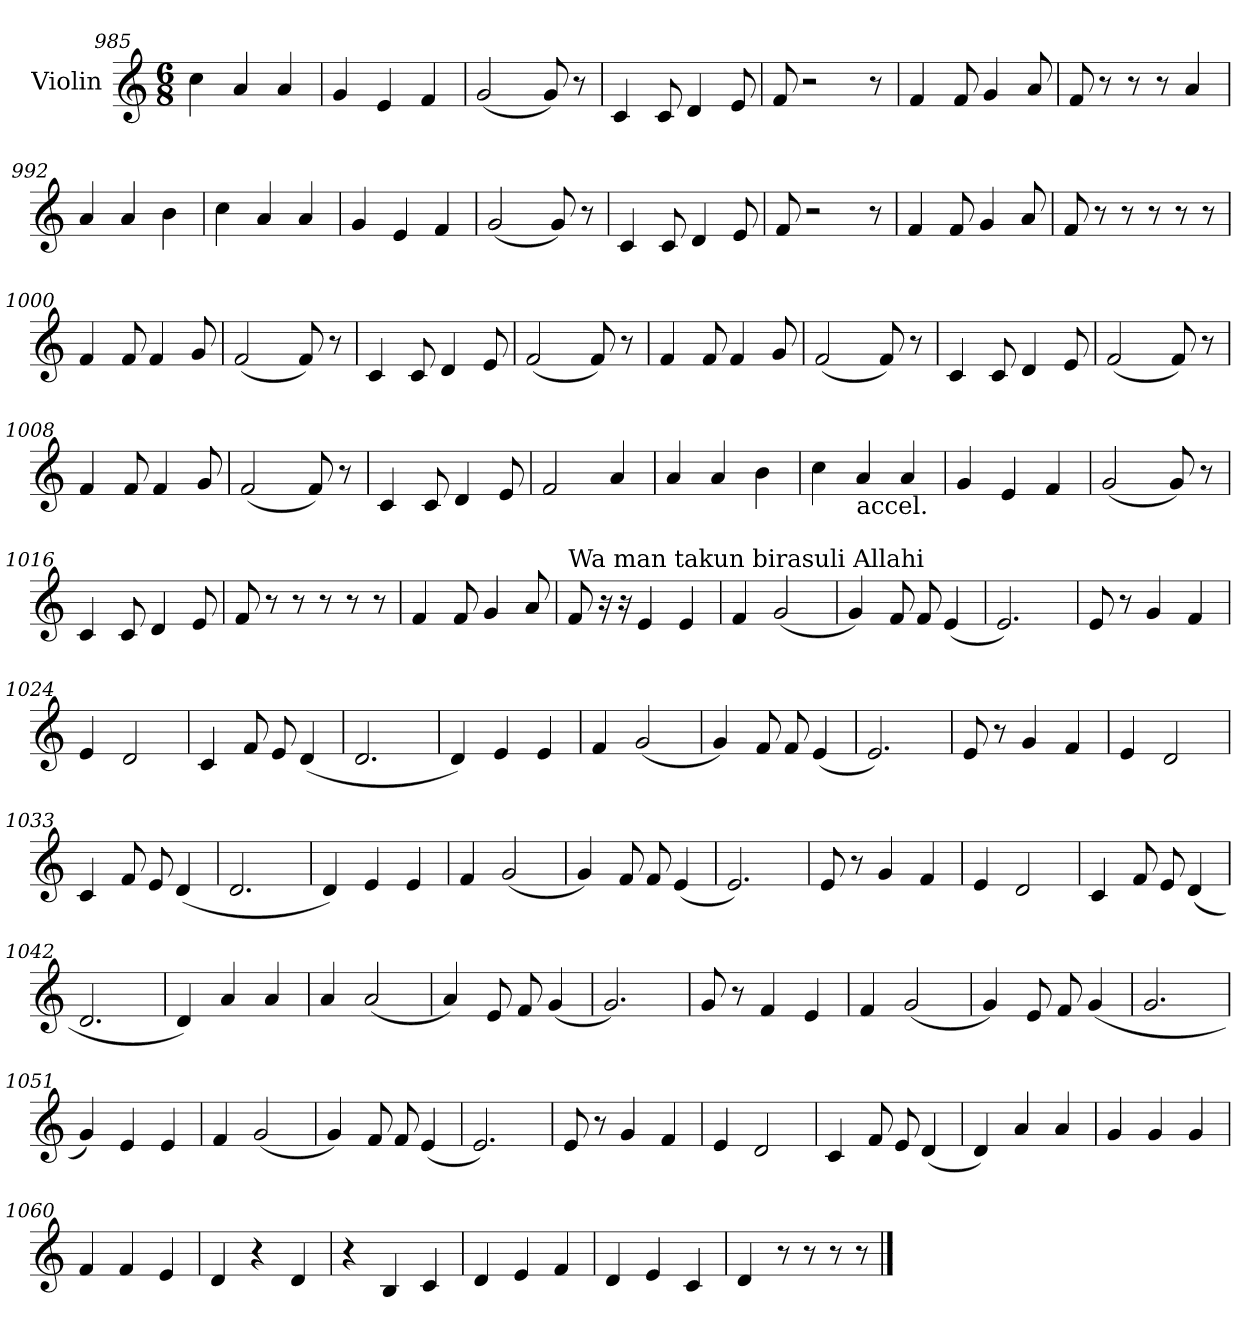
**kern
*part1
*staff1
*I"Violin
*clefG2
*k[]
*C:
*M6/8
=985
4cc\
4a/
4a/
=986
4g/
4e/
4f/
=987
(2g/
8g/)
8r
!!LO:PB:g=z
=988
4c/
8c/
4d/
8e/
=989
8f/
2r
8r
!!LO:PB:g=z
=990
4f/
8f/
4g/
8a/
=991
8f/
8r
8r
8r
4a/
=992
4a/
4a/
4b\
=993
4cc\
4a/
4a/
=994
4g/
4e/
4f/
!!LO:PB:g=z
=995
(2g/
8g/)
8r
=996
4c/
8c/
4d/
8e/
=997
8f/
2r
8r
!!LO:PB:g=z
=998
4f/
8f/
4g/
8a/
=999
8f/
8r
8r
8r
8r
8r
=1000
4f/
8f/
4f/
8g/
=1001
(2f/
8f/)
8r
=1002
4c/
8c/
4d/
8e/
=1003
(2f/
8f/)
8r
=1004
4f/
8f/
4f/
8g/
!!LO:PB:g=z
=1005
(2f/
8f/)
8r
=1006
4c/
8c/
4d/
8e/
=1007
(2f/
8f/)
8r
=1008
4f/
8f/
4f/
8g/
!!LO:PB:g=z
=1009
(2f/
8f/)
8r
=1010
4c/
8c/
4d/
8e/
!!LO:PB:g=z
=1011
2f/
4a/
=1012
4a/
4a/
4b\
=1013
4cc\
!LO:TX:b:t=accel.
4a/
4a/
=1014
4g/
4e/
4f/
=1015
(2g/
8g/)
8r
!!LO:PB:g=z
=1016
4c/
8c/
4d/
8e/
=1017
8f/
8r
8r
8r
8r
8r
!!LO:PB:g=z
=1018
4f/
8f/
4g/
8a/
=1019
*MM180
!LO:TX:a:t=Wa man takun birasuli Allahi
8f/
16r
16r
4e/
4e/
=1020
4f/
(2g/
=1021
4g/)
8f/
8f/
(4e/
=1022
2.e/)
!!LO:PB:g=z
=1023
8e/
8r
4g/
4f/
=1024
4e/
2d/
=1025
4c/
8f/
8e/
(4d/
!!LO:PB:g=z
=1026
2.d/
=1027
4d/)
4e/
4e/
=1028
4f/
(2g/
=1029
4g/)
8f/
8f/
(4e/
=1030
2.e/)
!!LO:PB:g=z
=1031
8e/
8r
4g/
4f/
=1032
4e/
2d/
=1033
4c/
8f/
8e/
(4d/
!!LO:PB:g=z
=1034
2.d/
=1035
4d/)
4e/
4e/
=1036
4f/
(2g/
=1037
4g/)
8f/
8f/
(4e/
=1038
2.e/)
!!LO:PB:g=z
=1039
8e/
8r
4g/
4f/
=1040
4e/
2d/
=1041
4c/
8f/
8e/
(4d/
!!LO:PB:g=z
=1042
2.d/
=1043
4d/)
4a/
4a/
=1044
4a/
(2a/
=1045
4a/)
8e/
8f/
(4g/
=1046
2.g/)
!!LO:PB:g=z
=1047
8g/
8r
4f/
4e/
=1048
4f/
(2g/
=1049
4g/)
8e/
8f/
(4g/
!!LO:PB:g=z
=1050
2.g/
=1051
4g/)
4e/
4e/
=1052
4f/
(2g/
=1053
4g/)
8f/
8f/
(4e/
=1054
2.e/)
!!LO:PB:g=z
=1055
8e/
8r
4g/
4f/
=1056
4e/
2d/
=1057
4c/
8f/
8e/
(4d/
!!LO:PB:g=z
=1058
4d/)
4a/
4a/
=1059
4g/
4g/
4g/
=1060
4f/
4f/
4e/
=1061
4d/
4r
4d/
=1062
4r
4B/
4c/
!!LO:PB:g=z
=1063
4d/
4e/
4f/
=1064
4d/
4e/
4c/
=1065
4d/
8r
8r
8r
8r
==
*-
